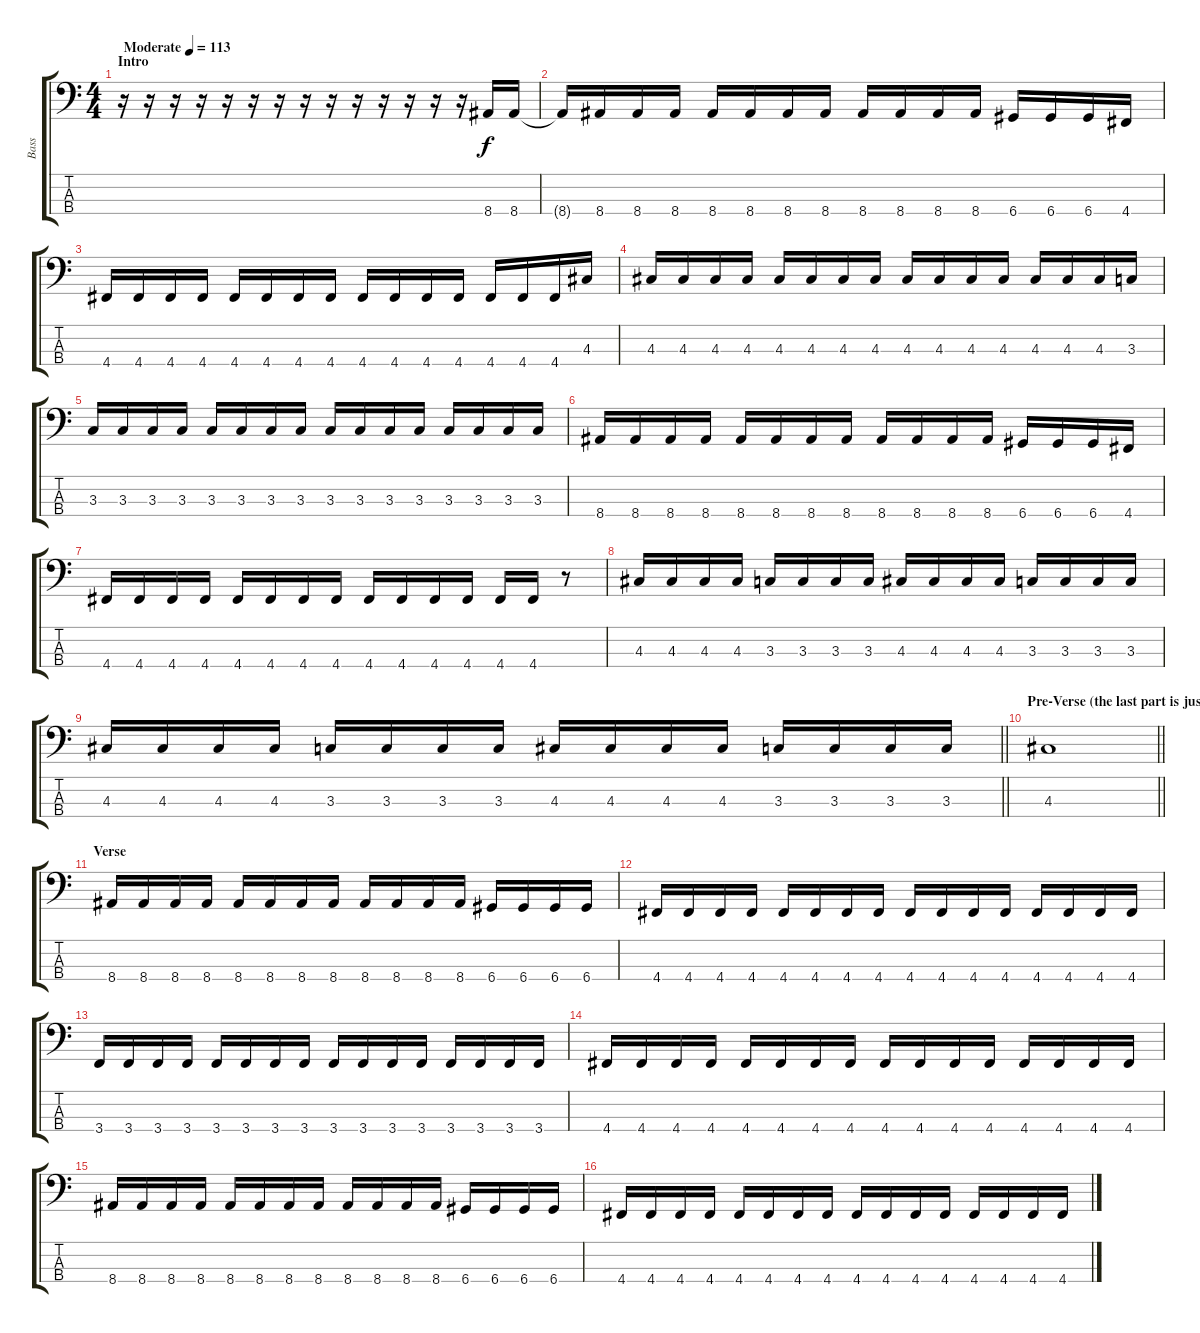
\track ("Bass" "Bass") {instrument electricbassfinger}
\staff {score tabs}
\tuning (G2 D2 A1 D1) {hide}
\ts (4 4)
\section ("" "Intro")
\tempo (113 "Moderate")
\clef f4
\ks c
r.16{dy f instrument electricbassfinger} r.16 r.16 r.16 r.16 r.16 r.16 r.16 r.16 r.16 r.16 r.16 r.16 r.16 8.4.16 8.4.16 |
8.4{t}.16 8.4.16 8.4.16 8.4.16 8.4.16 8.4.16 8.4.16 8.4.16 8.4.16 8.4.16 8.4.16 8.4.16 6.4.16 6.4.16 6.4.16 4.4.16 |
4.4.16 4.4.16 4.4.16 4.4.16 4.4.16 4.4.16 4.4.16 4.4.16 4.4.16 4.4.16 4.4.16 4.4.16 4.4.16 4.4.16 4.4.16 4.3.16 |
4.3.16 4.3.16 4.3.16 4.3.16 4.3.16 4.3.16 4.3.16 4.3.16 4.3.16 4.3.16 4.3.16 4.3.16 4.3.16 4.3.16 4.3.16 3.3.16 |
3.3.16 3.3.16 3.3.16 3.3.16 3.3.16 3.3.16 3.3.16 3.3.16 3.3.16 3.3.16 3.3.16 3.3.16 3.3.16 3.3.16 3.3.16 3.3.16 |
8.4.16 8.4.16 8.4.16 8.4.16 8.4.16 8.4.16 8.4.16 8.4.16 8.4.16 8.4.16 8.4.16 8.4.16 6.4.16 6.4.16 6.4.16 4.4.16 |
4.4.16 4.4.16 4.4.16 4.4.16 4.4.16 4.4.16 4.4.16 4.4.16 4.4.16 4.4.16 4.4.16 4.4.16 4.4.16 4.4.16 r.8 |
4.3.16 4.3.16 4.3.16 4.3.16 3.3.16 3.3.16 3.3.16 3.3.16 4.3.16 4.3.16 4.3.16 4.3.16 3.3.16 3.3.16 3.3.16 3.3.16 |
\barLineRight lightlight
4.3.16 4.3.16 4.3.16 4.3.16 3.3.16 3.3.16 3.3.16 3.3.16 4.3.16 4.3.16 4.3.16 4.3.16 3.3.16 3.3.16 3.3.16 3.3.16 |
\section ("" "Pre-Verse (the last part is just a pick scrape)")
\barLineRight lightlight
4.3.1 |
\section ("" "Verse")
8.4.16 8.4.16 8.4.16 8.4.16 8.4.16 8.4.16 8.4.16 8.4.16 8.4.16 8.4.16 8.4.16 8.4.16 6.4.16 6.4.16 6.4.16 6.4.16 |
4.4.16 4.4.16 4.4.16 4.4.16 4.4.16 4.4.16 4.4.16 4.4.16 4.4.16 4.4.16 4.4.16 4.4.16 4.4.16 4.4.16 4.4.16 4.4.16 |
3.4.16 3.4.16 3.4.16 3.4.16 3.4.16 3.4.16 3.4.16 3.4.16 3.4.16 3.4.16 3.4.16 3.4.16 3.4.16 3.4.16 3.4.16 3.4.16 |
4.4.16 4.4.16 4.4.16 4.4.16 4.4.16 4.4.16 4.4.16 4.4.16 4.4.16 4.4.16 4.4.16 4.4.16 4.4.16 4.4.16 4.4.16 4.4.16 |
8.4.16 8.4.16 8.4.16 8.4.16 8.4.16 8.4.16 8.4.16 8.4.16 8.4.16 8.4.16 8.4.16 8.4.16 6.4.16 6.4.16 6.4.16 6.4.16 |
4.4.16 4.4.16 4.4.16 4.4.16 4.4.16 4.4.16 4.4.16 4.4.16 4.4.16 4.4.16 4.4.16 4.4.16 4.4.16 4.4.16 4.4.16 4.4.16
